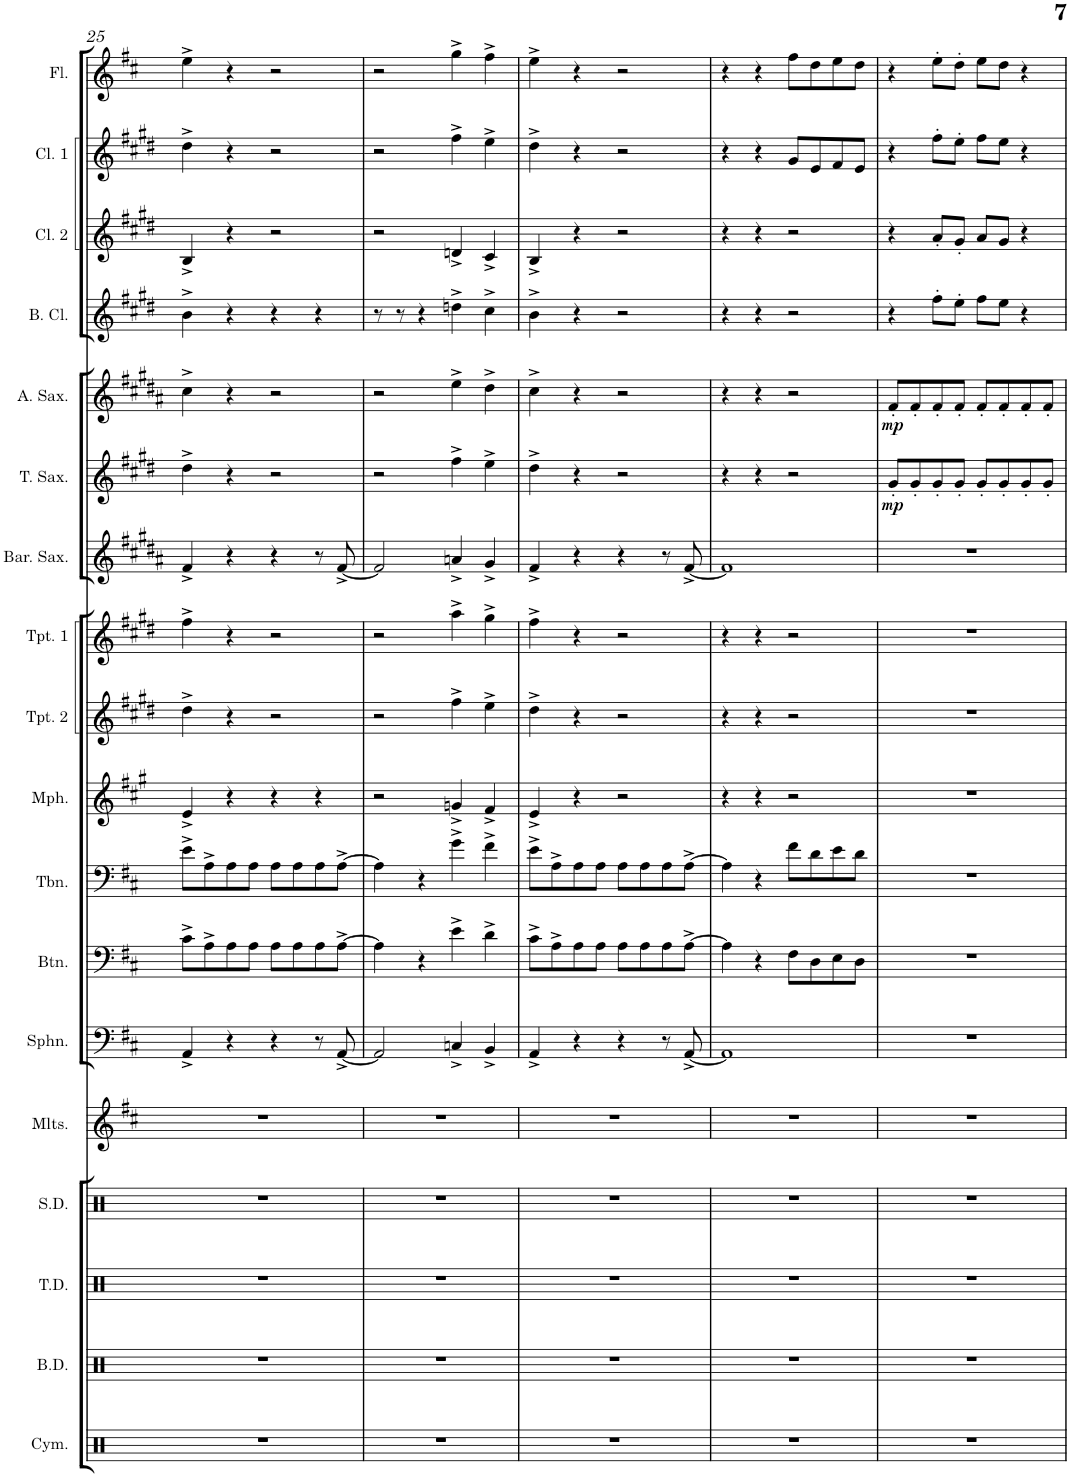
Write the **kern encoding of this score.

**kern	**kern	**kern	**kern	**kern	**kern	**kern	**kern	**kern	**kern	**kern	**kern	**kern	**dynam	**kern	**dynam	**kern	**kern	**kern	**kern
*part18	*part17	*part16	*part15	*part14	*part13	*part12	*part11	*part10	*part9	*part8	*part7	*part6	*part6	*part5	*part5	*part4	*part3	*part2	*part1
*staff18	*staff17	*staff16	*staff15	*staff14	*staff13	*staff12	*staff11	*staff10	*staff9	*staff8	*staff7	*staff6	*staff6	*staff5	*staff5	*staff4	*staff3	*staff2	*staff1
*I"Cymbals	*I"Bass Drums	*I"Tenor Drums	*I"Snare Drum	*I"Mallets	*I"Sousaphone	*I"Baritone	*I"Trombone	*I"Mellophone	*I"Trumpet 2	*I"Trumpet 1	*I"Baritone Sax	*I"Tenor Sax	*	*I"Alto Sax	*	*I"Bass Clarinet	*I"Clarinet 2	*I"Clarinet 1	*I"Flute
*I'Cym.	*I'B.D.	*I'T.D.	*I'S.D.	*I'Mlts.	*I'Sphn.	*I'Btn.	*I'Tbn.	*I'Mph.	*I'Tpt. 2	*I'Tpt. 1	*I'Bar. Sax.	*I'T. Sax.	*	*I'A. Sax.	*	*I'B. Cl.	*I'Cl. 2	*I'Cl. 1	*I'Fl.
!!LO:PB:g=z
*clefX	*clefX	*clefX	*clefX	*clefG2	*clefF4	*clefF4	*clefF4	*clefG2	*clefG2	*clefG2	*clefG2	*clefG2	*	*clefG2	*	*clefG2	*clefG2	*clefG2	*clefG2
*	*	*	*	*Trd-7c-12	*	*Trd4c7	*	*Trd4c7	*Trd1c2	*Trd1c2	*Trd12c21	*Trd8c14	*	*Trd5c9	*	*Trd8c14	*Trd1c2	*Trd1c2	*
*k[]	*k[]	*k[]	*k[]	*k[f#c#]	*k[f#c#]	*k[f#c#]	*k[f#c#]	*k[f#c#g#]	*k[f#c#g#d#]	*k[f#c#g#d#]	*k[f#c#g#d#a#]	*k[f#c#g#d#]	*	*k[f#c#g#d#a#]	*	*k[f#c#g#d#]	*k[f#c#g#d#]	*k[f#c#g#d#]	*k[f#c#]
*M4/4	*M4/4	*M4/4	*M4/4	*M4/4	*M4/4	*M4/4	*M4/4	*M4/4	*M4/4	*M4/4	*M4/4	*M4/4	*	*M4/4	*	*M4/4	*M4/4	*M4/4	*M4/4
=25	=25	=25	=25	=25	=25	=25	=25	=25	=25	=25	=25	=25	=25	=25	=25	=25	=25	=25	=25
1r	1r	1r	1r	1r	4AA^/	8c#^\L	8e^\L	4e^/	4dd#^\	4ff#^\	4f#^/	4dd#^\	.	4cc#^\	.	4b^\	4B^/	4dd#^\	4ee^\
.	.	.	.	.	.	8A^\	8A^\	.	.	.	.	.	.	.	.	.	.	.	.
.	.	.	.	.	4r	8A\	8A\	4r	4r	4r	4r	4r	.	4r	.	4r	4r	4r	4r
.	.	.	.	.	.	8A\J	8A\J	.	.	.	.	.	.	.	.	.	.	.	.
.	.	.	.	.	4r	8A\L	8A\L	4r	2r	2r	4r	2r	.	2r	.	4r	2r	2r	2r
.	.	.	.	.	.	8A\	8A\	.	.	.	.	.	.	.	.	.	.	.	.
.	.	.	.	.	8r	8A\	8A\	4r	.	.	8r	.	.	.	.	4r	.	.	.
.	.	.	.	.	[8AA^/	[8A^\J	[8A^\J	.	.	.	[8f#^/	.	.	.	.	.	.	.	.
=26	=26	=26	=26	=26	=26	=26	=26	=26	=26	=26	=26	=26	=26	=26	=26	=26	=26	=26	=26
1r	1r	1r	1r	1r	2AA/]	4A\]	4A\]	2r	2r	2r	2f#/]	2r	.	2r	.	8r	2r	2r	2r
.	.	.	.	.	.	.	.	.	.	.	.	.	.	.	.	8r	.	.	.
.	.	.	.	.	.	4r	4r	.	.	.	.	.	.	.	.	4r	.	.	.
.	.	.	.	.	4Cn^/	4e^\	4g^\	4gn^/	4ff#^\	4aa^\	4an^/	4ff#^\	.	4ee^\	.	4ddn^\	4dn^/	4ff#^\	4gg^\
.	.	.	.	.	4BB^/	4d^\	4f#^\	4f#^/	4ee^\	4gg#^\	4g#^/	4ee^\	.	4dd#^\	.	4cc#^\	4c#^/	4ee^\	4ff#^\
=27	=27	=27	=27	=27	=27	=27	=27	=27	=27	=27	=27	=27	=27	=27	=27	=27	=27	=27	=27
1r	1r	1r	1r	1r	4AA^/	8c#^\L	8e^\L	4e^/	4dd#^\	4ff#^\	4f#^/	4dd#^\	.	4cc#^\	.	4b^\	4B^/	4dd#^\	4ee^\
.	.	.	.	.	.	8A^\	8A^\	.	.	.	.	.	.	.	.	.	.	.	.
.	.	.	.	.	4r	8A\	8A\	4r	4r	4r	4r	4r	.	4r	.	4r	4r	4r	4r
.	.	.	.	.	.	8A\J	8A\J	.	.	.	.	.	.	.	.	.	.	.	.
.	.	.	.	.	4r	8A\L	8A\L	2r	2r	2r	4r	2r	.	2r	.	2r	2r	2r	2r
.	.	.	.	.	.	8A\	8A\	.	.	.	.	.	.	.	.	.	.	.	.
.	.	.	.	.	8r	8A\	8A\	.	.	.	8r	.	.	.	.	.	.	.	.
.	.	.	.	.	[8AA^/	[8A^\J	[8A^\J	.	.	.	[8f#^/	.	.	.	.	.	.	.	.
=28	=28	=28	=28	=28	=28	=28	=28	=28	=28	=28	=28	=28	=28	=28	=28	=28	=28	=28	=28
1r	1r	1r	1r	1r	1AA]	4A\]	4A\]	4r	4r	4r	1f#]	4r	.	4r	.	4r	4r	4r	4r
.	.	.	.	.	.	4r	4r	4r	4r	4r	.	4r	.	4r	.	4r	4r	4r	4r
.	.	.	.	.	.	8F#\L	8f#\L	2r	2r	2r	.	2r	.	2r	.	2r	2r	8g#/L	8ff#\L
.	.	.	.	.	.	8D\	8d\	.	.	.	.	.	.	.	.	.	.	8e/	8dd\
.	.	.	.	.	.	8E\	8e\	.	.	.	.	.	.	.	.	.	.	8f#/	8ee\
.	.	.	.	.	.	8D\J	8d\J	.	.	.	.	.	.	.	.	.	.	8e/J	8dd\J
=29	=29	=29	=29	=29	=29	=29	=29	=29	=29	=29	=29	=29	=29	=29	=29	=29	=29	=29	=29
!	!	!	!	!	!	!	!	!	!	!	!	!	!LO:DY:b	!	!LO:DY:b	!	!	!	!
1r	1r	1r	1r	1r	1r	1r	1r	1r	1r	1r	1r	8g#'/L	mp	8f#'/L	mp	4r	4r	4r	4r
.	.	.	.	.	.	.	.	.	.	.	.	8g#'/	.	8f#'/	.	.	.	.	.
.	.	.	.	.	.	.	.	.	.	.	.	8g#'/	.	8f#'/	.	8ff#'\L	8a'/L	8ff#'\L	8ee'\L
.	.	.	.	.	.	.	.	.	.	.	.	8g#'/J	.	8f#'/J	.	8ee'\J	8g#'/J	8ee'\J	8dd'\J
.	.	.	.	.	.	.	.	.	.	.	.	8g#'/L	.	8f#'/L	.	8ff#\L	8a/L	8ff#\L	8ee\L
.	.	.	.	.	.	.	.	.	.	.	.	8g#'/	.	8f#'/	.	8ee\J	8g#/J	8ee\J	8dd\J
.	.	.	.	.	.	.	.	.	.	.	.	8g#'/	.	8f#'/	.	4r	4r	4r	4r
.	.	.	.	.	.	.	.	.	.	.	.	8g#'/J	.	8f#'/J	.	.	.	.	.
=	=	=	=	=	=	=	=	=	=	=	=	=	=	=	=	=	=	=	=
*-	*-	*-	*-	*-	*-	*-	*-	*-	*-	*-	*-	*-	*-	*-	*-	*-	*-	*-	*-
